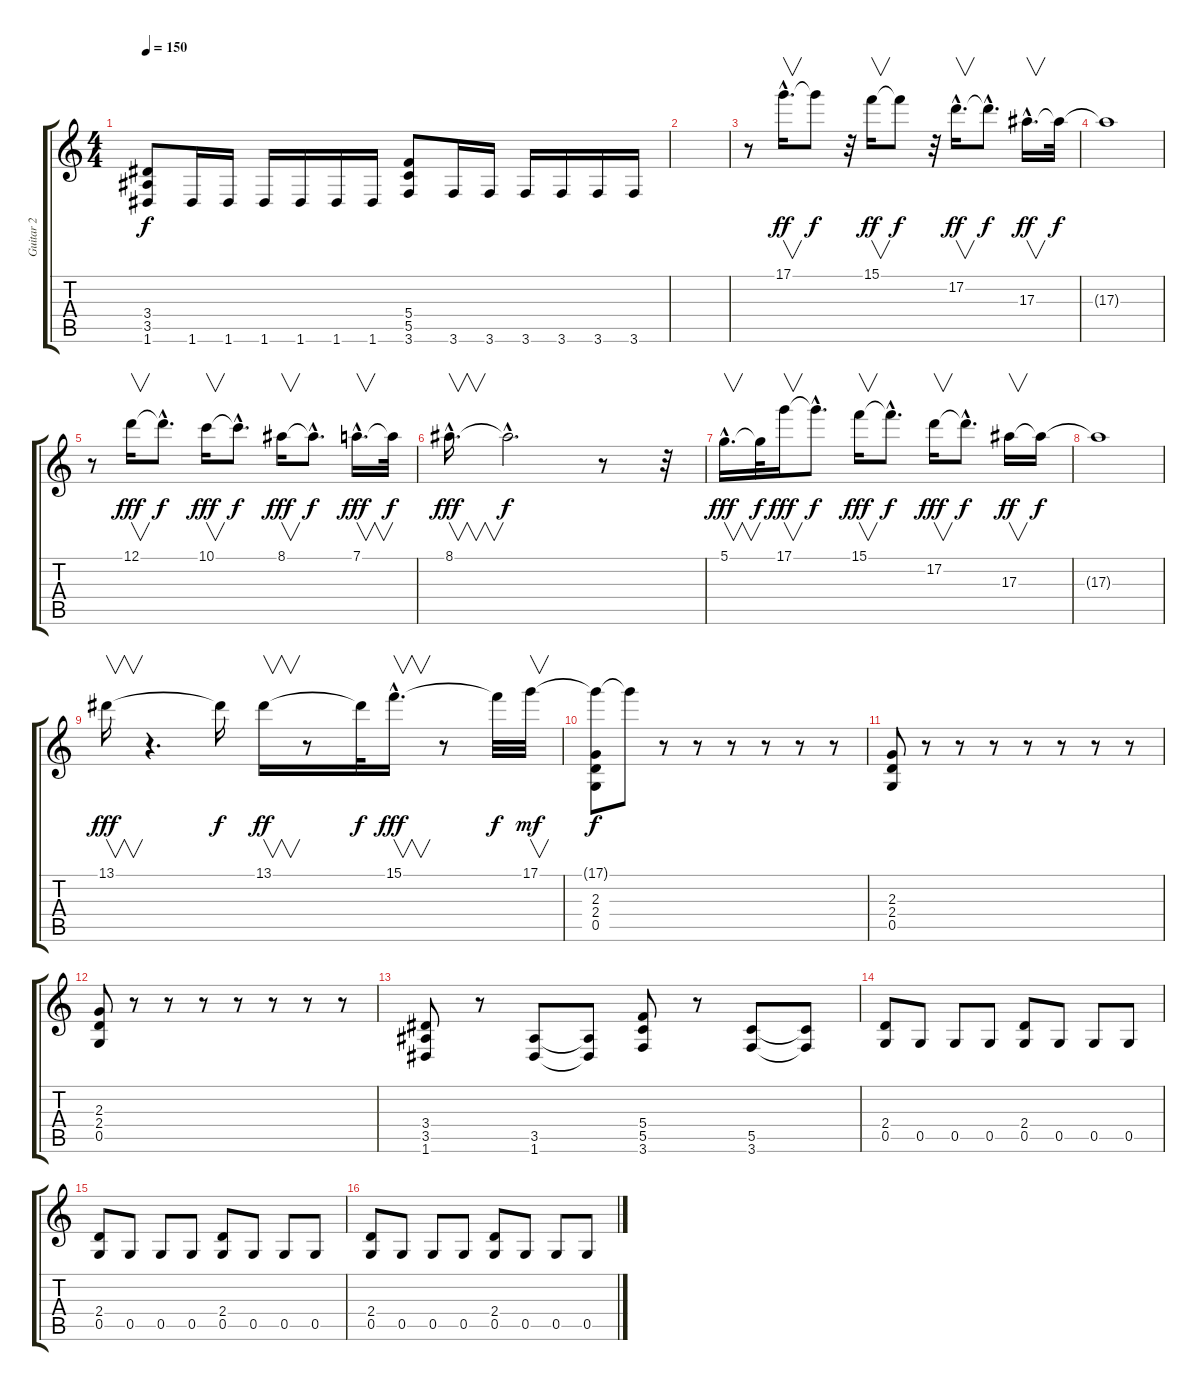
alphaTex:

\track ("Guitar 2" "Guitar 2") {instrument distortionguitar}
\staff {score tabs}
\tuning (D4 A3 F3 C3 G2 D2) {hide}
\ts (4 4)
\tempo 150
\clef g2
\ks c
(3.4 3.5 1.6).8{dy f} 1.6.16 1.6.16 1.6.16 1.6.16 1.6.16 1.6.16 (5.4 5.5 3.6).8 3.6.16 3.6.16 3.6.16 3.6.16 3.6.16 3.6.16 |
|
r.8 17.1{hac}.16{v d dy ff} 17.1{t}.8{dy f} r.32 15.1.16{v dy ff} 15.1{t}.8{dy f} r.32 17.2{hac}.16{v d dy ff} 17.2{hac t}.8{d dy f} 17.3{hac}.16{v d dy ff} 17.3{t}.32{dy f} |
17.3{t}.1 |
r.8 12.1.16{v dy fff} 12.1{hac t}.8{d dy f} 10.1.16{v dy fff} 10.1{hac t}.8{d dy f} 8.1.16{v dy fff} 8.1{hac t}.8{d dy f} 7.1{hac}.16{v d dy fff} 7.1{t}.32{dy f} |
8.1{hac}.16{v d dy fff} 8.1{hac t}.2{d dy f} r.8 r.32 |
5.1{hac}.16{v d dy fff} 5.1{t}.32{dy f} 17.1.16{v dy fff} 17.1{hac t}.8{d dy f} 15.1.16{v dy fff} 15.1{hac t}.8{d dy f} 17.2.16{v dy fff} 17.2{hac t}.8{d dy f} 17.3.16{v dy ff} 17.3{t}.16{dy f} |
17.3{t}.1 |
13.1.16{v dy fff} r.4{d} 13.1{t}.16{dy f} 13.1.16{v dy ff} r.8 13.1{t}.32{dy f} 15.1{hac}.16{v d dy fff} r.8 15.1{t}.32{dy f} 17.1.32{v dy mf} |
(17.1{t} 2.3 2.4 0.5).8{dy f} 17.1{t}.8 r.8 r.8 r.8 r.8 r.8 r.8 |
(2.3 2.4 0.5).8 r.8 r.8 r.8 r.8 r.8 r.8 r.8 |
(2.3 2.4 0.5).8 r.8 r.8 r.8 r.8 r.8 r.8 r.8 |
(3.4 3.5 1.6).8 r.8 (3.5 1.6).8 (3.5{t} 1.6{t}).8 (5.4 5.5 3.6).8 r.8 (5.5 3.6).8 (5.5{t} 3.6{t}).8 |
(2.4 0.5).8 0.5.8 0.5.8 0.5.8 (2.4 0.5).8 0.5.8 0.5.8 0.5.8 |
(2.4 0.5).8 0.5.8 0.5.8 0.5.8 (2.4 0.5).8 0.5.8 0.5.8 0.5.8 |
(2.4 0.5).8 0.5.8 0.5.8 0.5.8 (2.4 0.5).8 0.5.8 0.5.8 0.5.8
